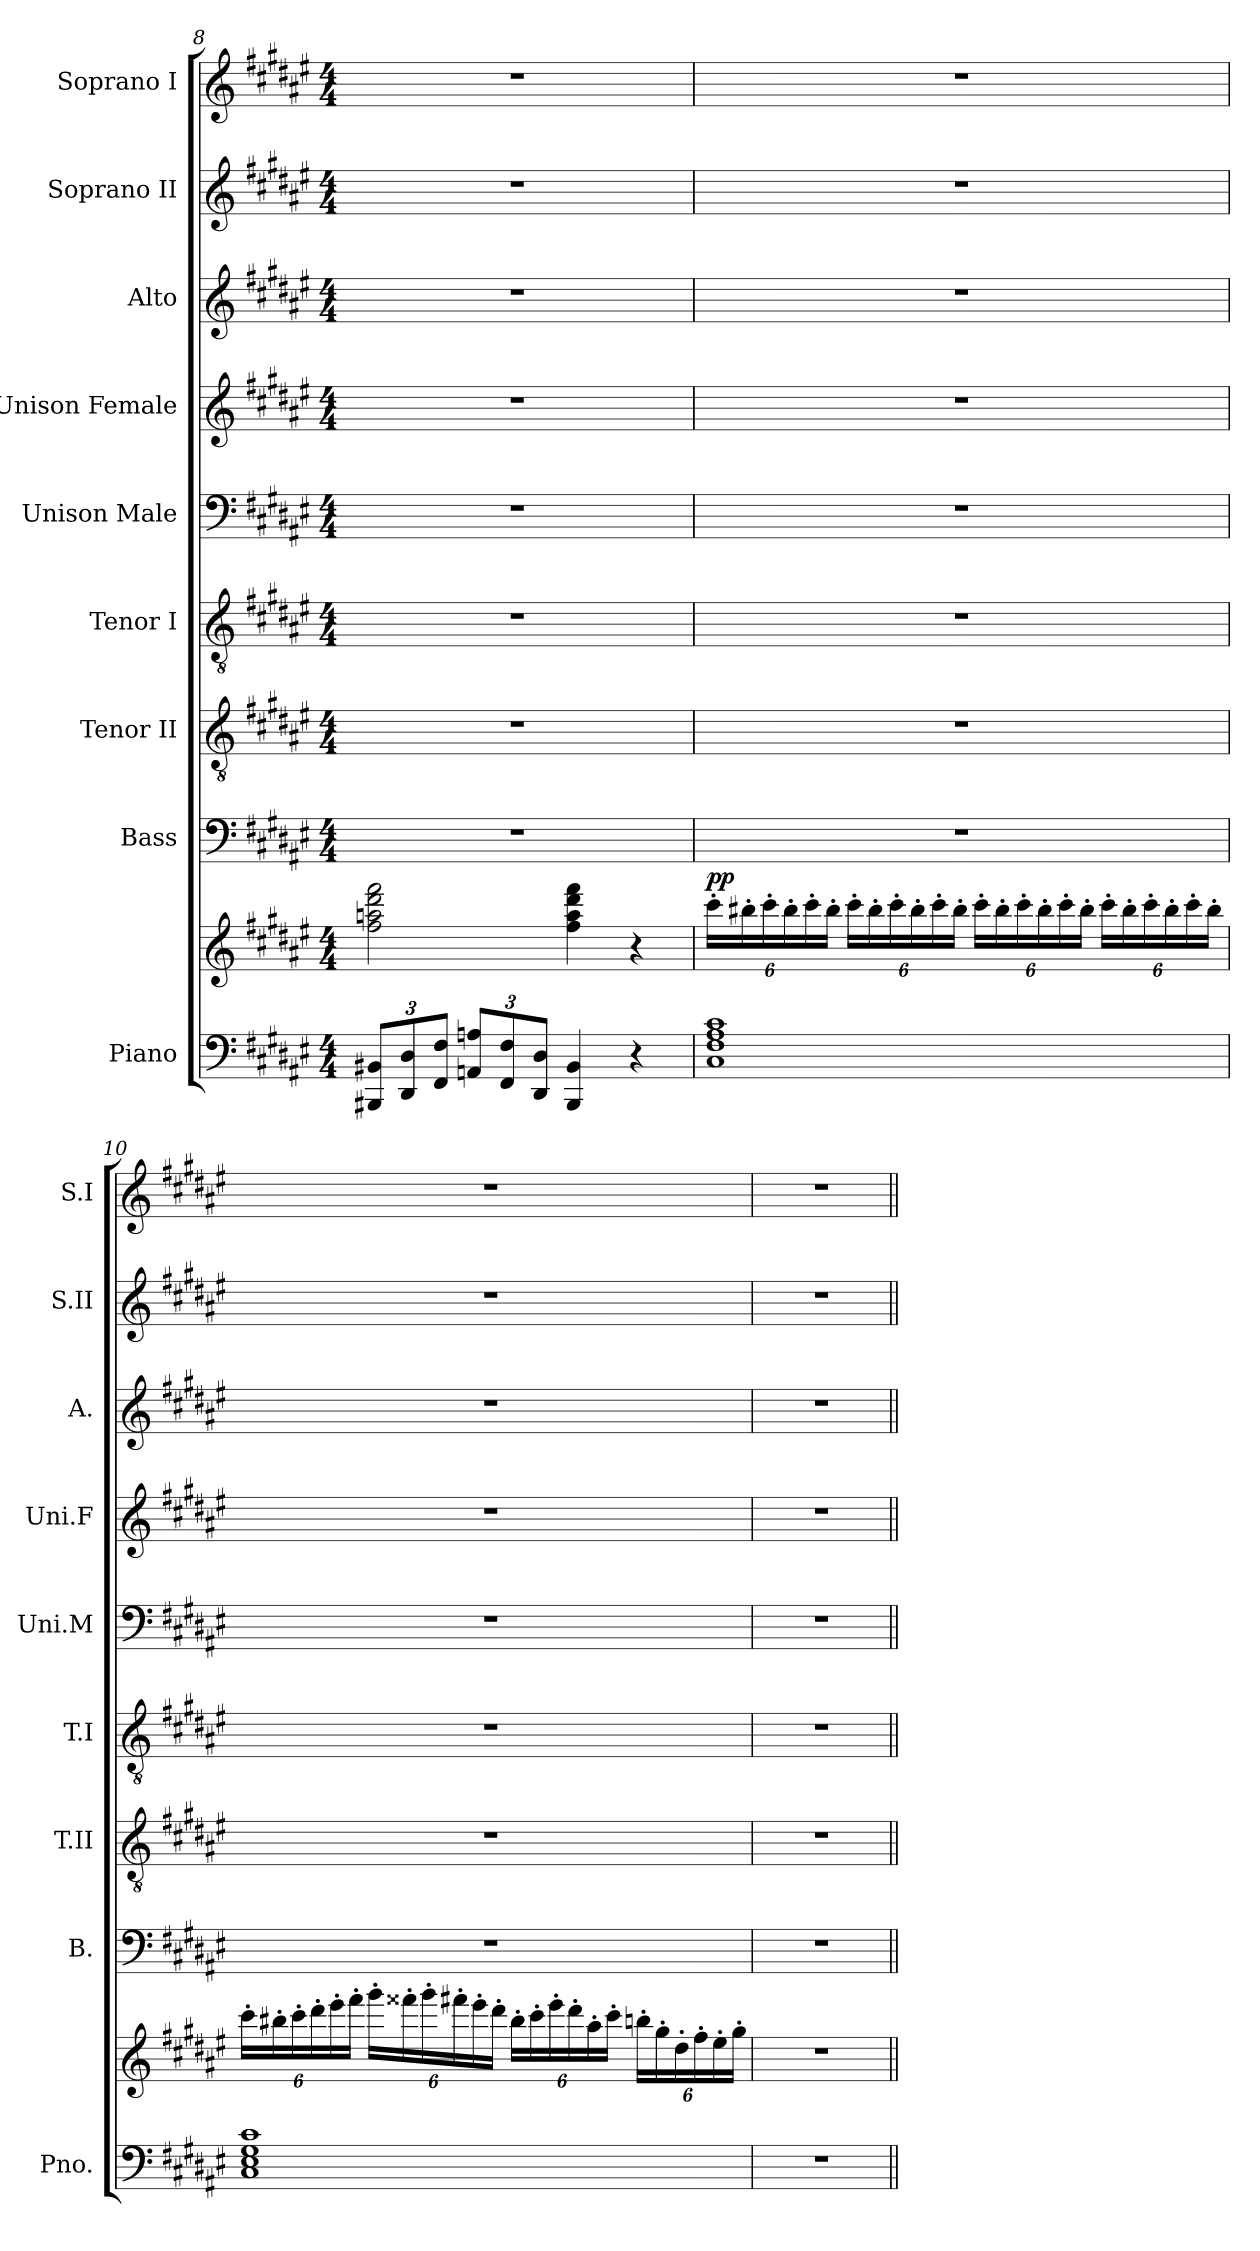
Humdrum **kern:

**kern	**kern	**dynam	**kern	**kern	**kern	**kern	**kern	**kern	**kern	**kern
*part9	*part9	*part9	*part8	*part7	*part6	*part5	*part4	*part3	*part2	*part1
*staff10	*staff9	*staff9/10	*staff8	*staff7	*staff6	*staff5	*staff4	*staff3	*staff2	*staff1
*I"Piano	*	*	*I"Bass	*I"Tenor II	*I"Tenor I	*I"Unison Male	*I"Unison Female	*I"Alto	*I"Soprano II	*I"Soprano I
*I'Pno.	*	*	*I'B.	*I'T.II	*I'T.I	*I'Uni.M	*I'Uni.F	*I'A.	*I'S.II	*I'S.I
!!LO:LB:g=z
*clefF4	*clefG2	*	*clefF4	*clefGv2	*clefGv2	*clefF4	*clefG2	*clefG2	*clefG2	*clefG2
*k[f#c#g#d#a#e#]	*k[f#c#g#d#a#e#]	*	*k[f#c#g#d#a#e#]	*k[f#c#g#d#a#e#]	*k[f#c#g#d#a#e#]	*k[f#c#g#d#a#e#]	*k[f#c#g#d#a#e#]	*k[f#c#g#d#a#e#]	*k[f#c#g#d#a#e#]	*k[f#c#g#d#a#e#]
*M4/4	*M4/4	*	*M4/4	*M4/4	*M4/4	*M4/4	*M4/4	*M4/4	*M4/4	*M4/4
*Xbrackettup	*	*	*	*	*	*	*	*	*	*
=8	=8	=8	=8	=8	=8	=8	=8	=8	=8	=8
12BBB#X/ 12BB#X/L	2ff#\ 2aan\ 2ddd#\ 2fff#\	.	1r	1r	1r	1r	1r	1r	1r	1r
12DD#/ 12D#/	.	.	.	.	.	.	.	.	.	.
12FF#/ 12F#/J	.	.	.	.	.	.	.	.	.	.
12AAn/ 12An/L	.	.	.	.	.	.	.	.	.	.
12FF#/ 12F#/	.	.	.	.	.	.	.	.	.	.
12DD#/ 12D#/J	.	.	.	.	.	.	.	.	.	.
4BBB#/ 4BB#/	4ff#\ 4aa\ 4ddd#\ 4fff#\	.	.	.	.	.	.	.	.	.
4r	4r	.	.	.	.	.	.	.	.	.
=9	=9	=9	=9	=9	=9	=9	=9	=9	=9	=9
*	*Xbrackettup	*	*	*	*	*	*	*	*	*
!	!	!LO:DY:a	!	!	!	!	!	!	!	!
1C# 1F# 1A# 1c#	24ccc#'\LL	pp	1r	1r	1r	1r	1r	1r	1r	1r
.	24bb#X'\	.	.	.	.	.	.	.	.	.
.	24ccc#'\	.	.	.	.	.	.	.	.	.
.	24bb#'\	.	.	.	.	.	.	.	.	.
.	24ccc#'\	.	.	.	.	.	.	.	.	.
.	24bb#'\JJ	.	.	.	.	.	.	.	.	.
.	24ccc#'\LL	.	.	.	.	.	.	.	.	.
.	24bb#'\	.	.	.	.	.	.	.	.	.
.	24ccc#'\	.	.	.	.	.	.	.	.	.
.	24bb#'\	.	.	.	.	.	.	.	.	.
.	24ccc#'\	.	.	.	.	.	.	.	.	.
.	24bb#'\JJ	.	.	.	.	.	.	.	.	.
.	24ccc#'\LL	.	.	.	.	.	.	.	.	.
.	24bb#'\	.	.	.	.	.	.	.	.	.
.	24ccc#'\	.	.	.	.	.	.	.	.	.
.	24bb#'\	.	.	.	.	.	.	.	.	.
.	24ccc#'\	.	.	.	.	.	.	.	.	.
.	24bb#'\JJ	.	.	.	.	.	.	.	.	.
.	24ccc#'\LL	.	.	.	.	.	.	.	.	.
.	24bb#'\	.	.	.	.	.	.	.	.	.
.	24ccc#'\	.	.	.	.	.	.	.	.	.
.	24bb#'\	.	.	.	.	.	.	.	.	.
.	24ccc#'\	.	.	.	.	.	.	.	.	.
.	24bb#'\JJ	.	.	.	.	.	.	.	.	.
!!LO:LB:g=z
=10	=10	=10	=10	=10	=10	=10	=10	=10	=10	=10
1C# 1E# 1G# 1c#	24ccc#'\LL	.	1r	1r	1r	1r	1r	1r	1r	1r
.	24bb#X'\	.	.	.	.	.	.	.	.	.
.	24ccc#'\	.	.	.	.	.	.	.	.	.
.	24ddd#'\	.	.	.	.	.	.	.	.	.
.	24eee#'\	.	.	.	.	.	.	.	.	.
.	24fff#'\JJ	.	.	.	.	.	.	.	.	.
.	24ggg#'\LL	.	.	.	.	.	.	.	.	.
.	24fff##X'\	.	.	.	.	.	.	.	.	.
.	24ggg#'\	.	.	.	.	.	.	.	.	.
.	24fff#X'\	.	.	.	.	.	.	.	.	.
.	24eee#'\	.	.	.	.	.	.	.	.	.
.	24ddd#'\JJ	.	.	.	.	.	.	.	.	.
.	24bb#'\LL	.	.	.	.	.	.	.	.	.
.	24ccc#'\	.	.	.	.	.	.	.	.	.
.	24eee#'\	.	.	.	.	.	.	.	.	.
.	24ddd#'\	.	.	.	.	.	.	.	.	.
.	24aa#'\	.	.	.	.	.	.	.	.	.
.	24ccc#'\JJ	.	.	.	.	.	.	.	.	.
.	24bbn'\LL	.	.	.	.	.	.	.	.	.
.	24gg#'\	.	.	.	.	.	.	.	.	.
.	24dd#'\	.	.	.	.	.	.	.	.	.
.	24ff#'\	.	.	.	.	.	.	.	.	.
.	24ee#'\	.	.	.	.	.	.	.	.	.
.	24gg#'\JJ	.	.	.	.	.	.	.	.	.
=11	=11	=11	=11	=11	=11	=11	=11	=11	=11	=11
1r	1r	.	1r	1r	1r	1r	1r	1r	1r	1r
=||	=||	=||	=||	=||	=||	=||	=||	=||	=||	=||
*-	*-	*-	*-	*-	*-	*-	*-	*-	*-	*-
